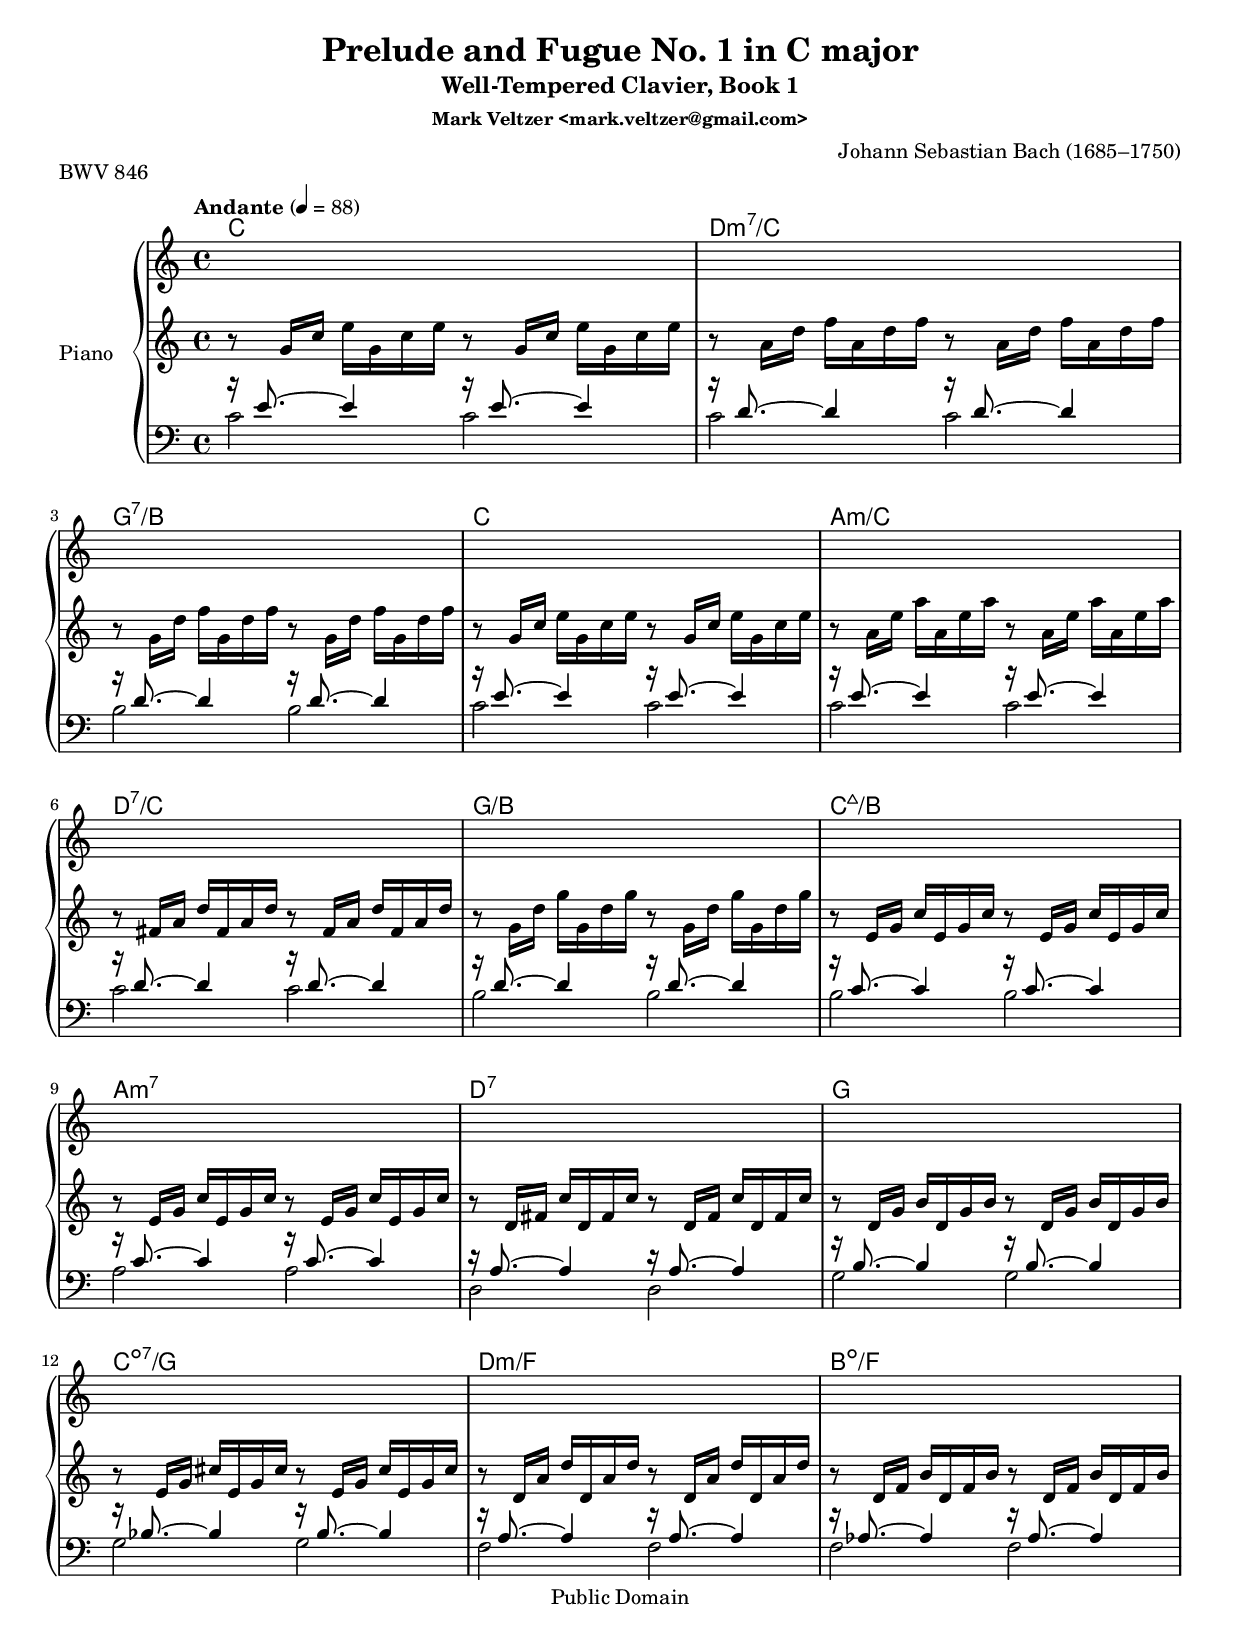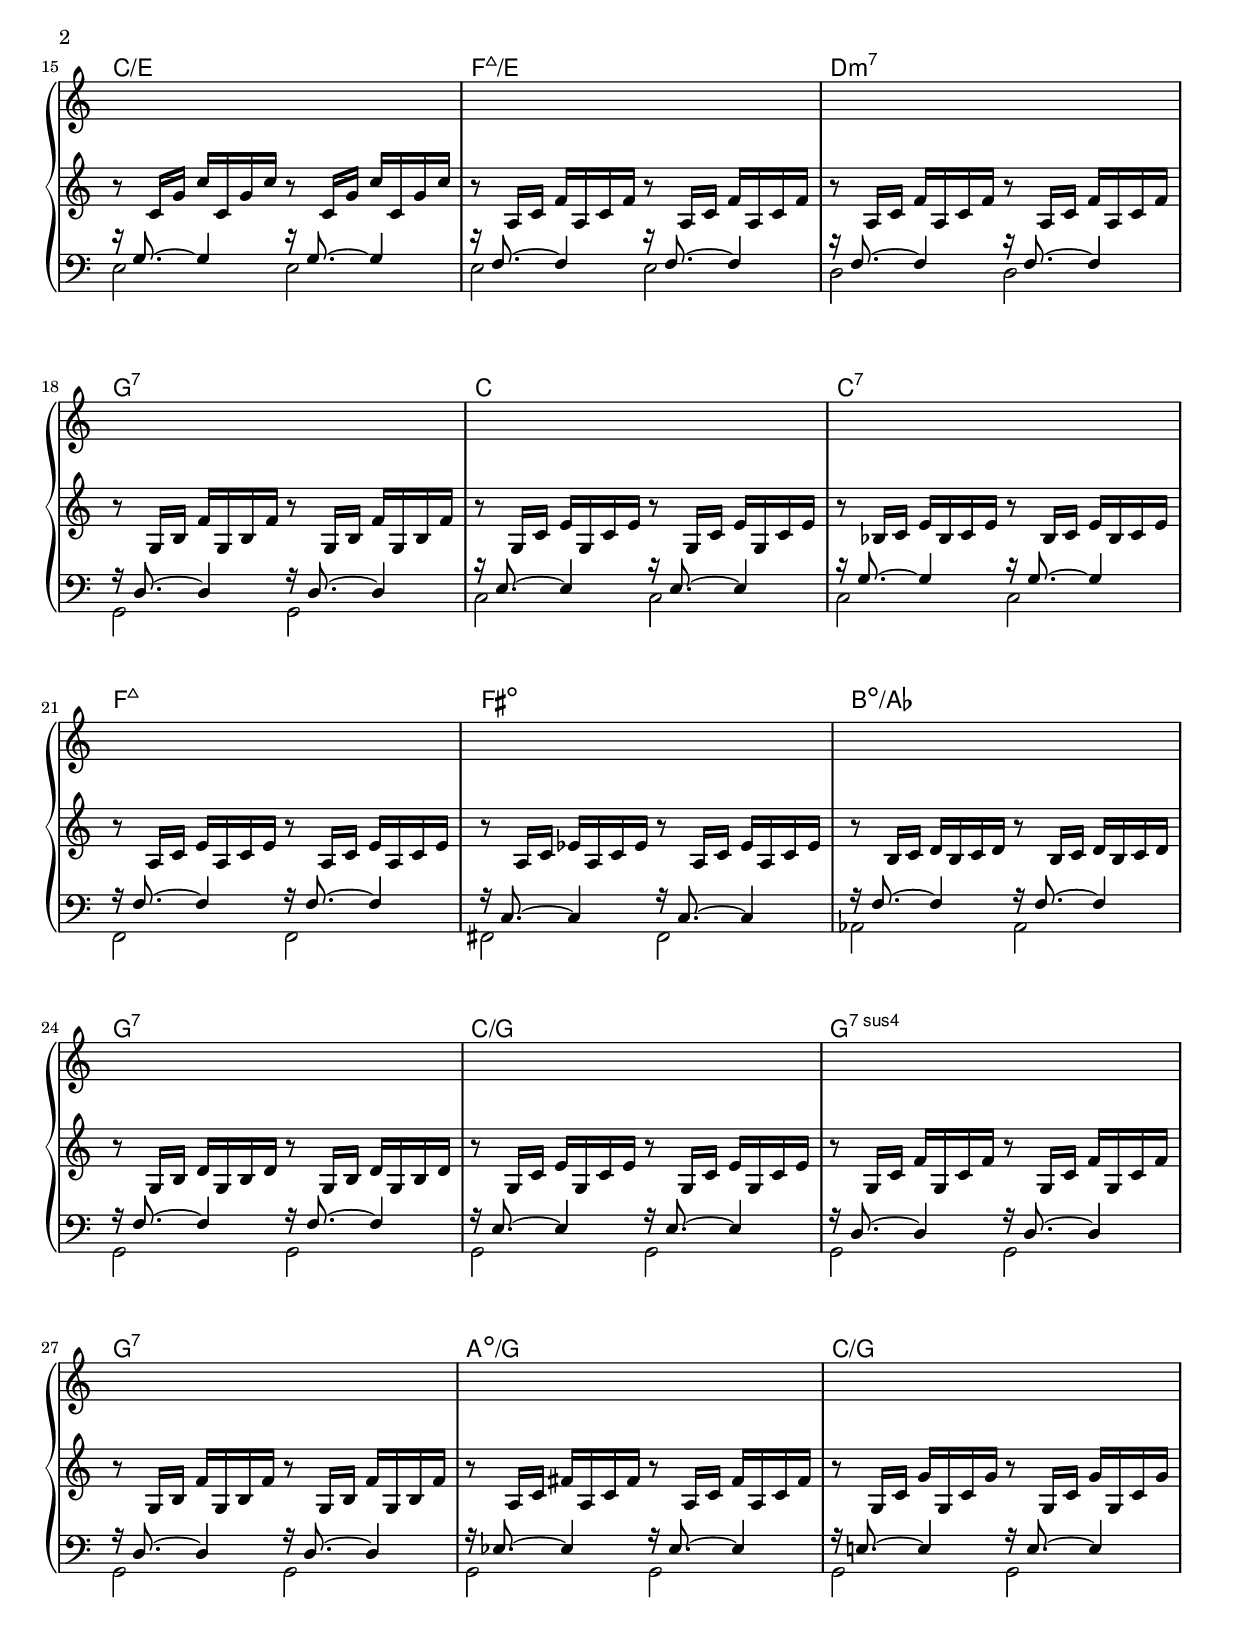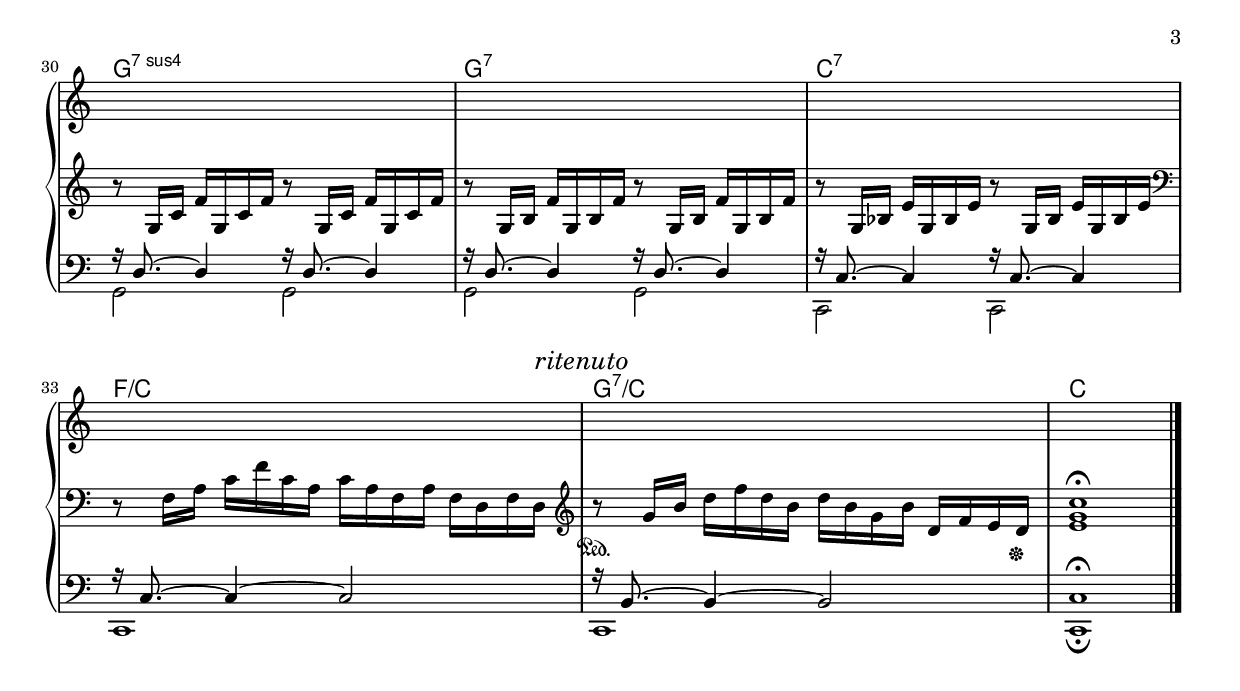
\include "src/include/common.lyi"
\header {
	title="Prelude and Fugue No. 1 in C major"
	subtitle="Well-Tempered Clavier, Book 1"
	composer="Johann Sebastian Bach (1685–1750)"
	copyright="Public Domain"
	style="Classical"
	piece="BWV 846"
	remark="Taken from Shlomo Gronichs book"
	poet=""

	completion="5"
	uuid="562ae904-a664-11df-9e85-0019d11e5a41"
}
%{
	NOTES:
		- this tune is an example of how to create different outputs for midi and
		printing. This is required here since I want the chord names to appear in the
		print but not be heard in the midi. In order situations you want to the midi
		to play the voltas correclty and so need to unfold the music but in the print
		version you want the voltas.
	TODO:
%}

myChords=\chordmode {
	\set chordChanges = ##t
	%% there is no need to worry about which instrument plays the chords
	%% since they will not be heard...

	c1 | d:m7/c | g:7/b | c |
	a:m/c | d:7/c | g/b | c:maj7/b |
	a:m7 | d:7 | g | c:dim7/g |
	d:m/f | b:dim/f | c/e | f:maj7/e |
	d:m7 | g:7 | c | c:7 |
	f:maj7 | fis:dim | b:dim/aes | g:7 |
	c/g | g:sus4.7 | g:7 | a:dim/g |
	c/g | g:sus4.7 | g:7 | c:7 |
	f/c | g:7/c | c |
}
\parallelMusic #'(voiceA voiceB voiceC) {
	% Bar 1
	r8 g16 c e g, c e r8 g,16 c e g, c e |
	r16 e8.~ e4 r16 e8.~ e4 |
	c2 c |
	% Bar 2
	r8 a,16 d f a, d f r8 a,16 d f a, d f |
	r16 d8.~ d4 r16 d8.~ d4 |
	c2 c |
	% Bar 3
	r8 g,16 d' f g, d' f r8 g,16 d' f g, d' f |
	r16 d8.~ d4 r16 d8.~ d4 |
	b2 b |
	% Bar 4
	r8 g,16 c e g, c e r8 g,16 c e g, c e |
	r16 e8.~ e4 r16 e8.~ e4 |
	c2 c |
	% Bar 5
	r8 a,16 e' a a, e' a r8 a,16 e' a a, e' a |
	r16 e8.~ e4 r16 e8.~ e4 |
	c2 c |
	% Bar 6
	r8 fis,16 a d fis, a d r8 fis,16 a d fis, a d |
	r16 d8.~ d4 r16 d8.~ d4 |
	c2 c |
	% Bar 7
	r8 g,16 d' g g, d' g r8 g,16 d' g g, d' g |
	r16 d8.~ d4 r16 d8.~ d4 |
	b2 b |
	% Bar 8
	r8 e,16 g c e, g c r8 e,16 g c e, g c |
	r16 c8.~ c4 r16 c8.~ c4 |
	b2 b |
	% Bar 9
	r8 e,16 g c e, g c r8 e,16 g c e, g c |
	r16 c8.~ c4 r16 c8.~ c4 |
	a2 a |
	% Bar 10
	r8 d,16 fis c' d, fis c' r8 d,16 fis c' d, fis c' |
	r16 a8.~ a4 r16 a8.~ a4 |
	d,2 d |
	% Bar 11
	r8 d,16 g b d, g b r8 d,16 g b d, g b |
	r16 b8.~ b4 r16 b8.~ b4 |
	g2 g |
	% Bar 12
	r8 e,16 g cis e, g cis r8 e,16 g cis e, g cis |
	r16 bes8.~ bes4 r16 bes8.~ bes4 |
	g2 g |
	% Bar 13
	r8 d,16 a' d d, a' d r8 d,16 a' d d, a' d |
	r16 a8.~ a4 r16 a8.~ a4 |
	f2 f |
	% Bar 14
	r8 d,16 f b d, f b r8 d,16 f b d, f b |
	r16 aes8.~ aes4 r16 aes8.~ aes4 |
	f2 f |
	% Bar 15
	r8 c,16 g' c c, g' c r8 c,16 g' c c, g' c |
	r16 g8.~ g4 r16 g8.~ g4 |
	e2 e |
	% Bar 16
	r8 a,16 c f a, c f r8 a,16 c f a, c f |
	r16 f8.~ f4 r16 f8.~ f4 |
	e2 e |
	% Bar 17
	r8 a,16 c f a, c f r8 a,16 c f a, c f |
	r16 f8.~ f4 r16 f8.~ f4 |
	d2 d |
	% Bar 18
	r8 g,16 b f' g, b f' r8 g,16 b f' g, b f' |
	r16 d8.~ d4 r16 d8.~ d4 |
	g,2 g |
	% Bar 19
	r8 g,16 c e g, c e r8 g,16 c e g, c e |
	r16 e8.~ e4 r16 e8.~ e4 |
	c2 c |
	% Bar 20
	r8 bes16 c e bes c e r8 bes16 c e bes c e |
	r16 g8.~ g4 r16 g8.~ g4 |
	c2 c |
	% Bar 21
	r8 a,16 c e a, c e r8 a,16 c e a, c e |
	r16 f8.~ f4 r16 f8.~ f4 |
	f,2 f |
	% Bar 22
	r8 a,16 c ees a, c ees r8 a,16 c ees a, c ees |
	r16 c8.~ c4 r16 c8.~ c4 |
	fis2 fis |
	% Bar 23
	r8 b16 c d b c d r8 b16 c d b c d |
	r16 f8.~ f4 r16 f8.~ f4 |
	aes2 aes |
	% Bar 24
	r8 g,16 b d g, b d r8 g,16 b d g, b d |
	r16 f8.~ f4 r16 f8.~ f4 |
	g2 g |
	% Bar 25
	r8 g,16 c e g, c e r8 g,16 c e g, c e |
	r16 e8.~ e4 r16 e8.~ e4 |
	g2 g |
	% Bar 26
	r8 g,16 c f g, c f r8 g,16 c f g, c f |
	r16 d8.~ d4 r16 d8.~ d4 |
	g2 g |
	% Bar 27
	r8 g,16 b f' g, b f' r8 g,16 b f' g, b f' |
	r16 d8.~ d4 r16 d8.~ d4 |
	g2 g |
	% Bar 28
	r8 a,16 c fis a, c fis r8 a,16 c fis a, c fis |
	r16 ees8.~ ees4 r16 ees8.~ ees4 |
	g2 g |
	% Bar 29
	r8 g,16 c g' g, c g' r8 g,16 c g' g, c g' |
	r16 e!8.~ e4 r16 e8.~ e4 |
	g2 g |
	% Bar 30
	r8 g,16 c f g, c f r8 g,16 c f g, c f |
	r16 d8.~ d4 r16 d8.~ d4 |
	g2 g |
	% Bar 31
	r8 g,16 b f' g, b f' r8 g,16 b f' g, b f' |
	r16 d8.~ d4 r16 d8.~ d4 |
	g2 g |
	% Bar 32
	r8 g,16 bes e g, bes e r8 g,16 bes e g, bes e |
	r16 c8.~ c4 r16 c8.~ c4 |
	c,2 c |
	% Bar 33
	\clef bass r8 f,16 a c f c a c a f a f d f d |
	r16 c8.~ c4~ c2 |
	c1 |
	% Bar 34
	\mark \markup { \italic { ritenuto } } \clef treble r8\sustainOn g'16 b d f d b d b g b d, f e d \sustainOff |
	r16 b8.~ b4~ b2 |
	c1 |
	% Bar 35
	<e g c>1\fermata |
	c1\fermata |
	c1\fermata |
}
piano={
	%% This is the instrument name that will appear before the staff.
	%% it has nothing to do with the midi instrument that will be used to
	%% render this voice in midi format...
	\set PianoStaff.instrumentName = #"Piano"
	%% The tempo of the tune
	%% http://veltzer.net/blog/blog/2010/08/14/musical-tempo-table/
	\tempo "Andante" 4 = 88
	%% The instrument that will be used to render this voice in midi
	%% list of instruments can be found at
	%% http://lilypond.org/doc/v2.11/Documentation/user/lilypond/MIDI-instruments#MIDI-instruments
	\set PianoStaff.midiInstrument = #"acoustic grand"
	<<
		%% you can move voiceB from below to the treble clef if you prefer
		%% the notation not to match the hands but rather the music...
		\new Staff="up" {
			\clef treble
			<<
				\relative c''
				\voiceA
				%%\\
				%%\relative c'
				%%\voiceB
			>>
			\bar "|."
		}
		\new Staff="down" {
			\clef bass
			<<
				\relative c'
				\voiceB
				\\
				\relative c'
				\voiceC
			>>
			\bar "|."
		}
	>>
}
%% score for printing
\score {
	<<
		\new ChordNames="chords" \myChords
		\new PianoStaff = "piano" \piano
	>>
	\layout {
	}
}
%% score for midi
\score {
	<<
		\new PianoStaff = "piano" \piano
	>>
	\midi {
	}
}
